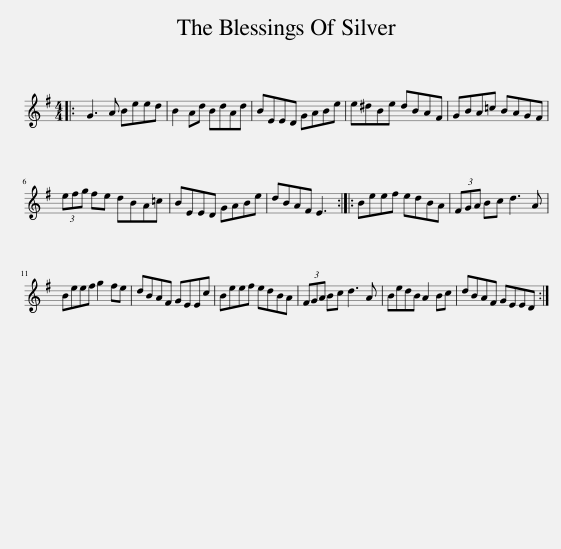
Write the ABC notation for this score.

X:1
L:1/8
M:4/4
I:linebreak $
K:Emin
V:1 treble
V:1
|: G3 A Beed | B2 Ad BdAd | BEED GABe | e^dBe dBAF | GBA=c BAGF |$ %5
 (3efg fe dBA=c | BEED GABe | dBAF E3 :: Beef edBA | (3FGA Bc d3 A |$ %10
 Beef g2 fe | dBAF GEEc | Beef edBA | (3FGA Bc d3 A | BedB A2 Bc | %15
 dBAF GEED :| %16
